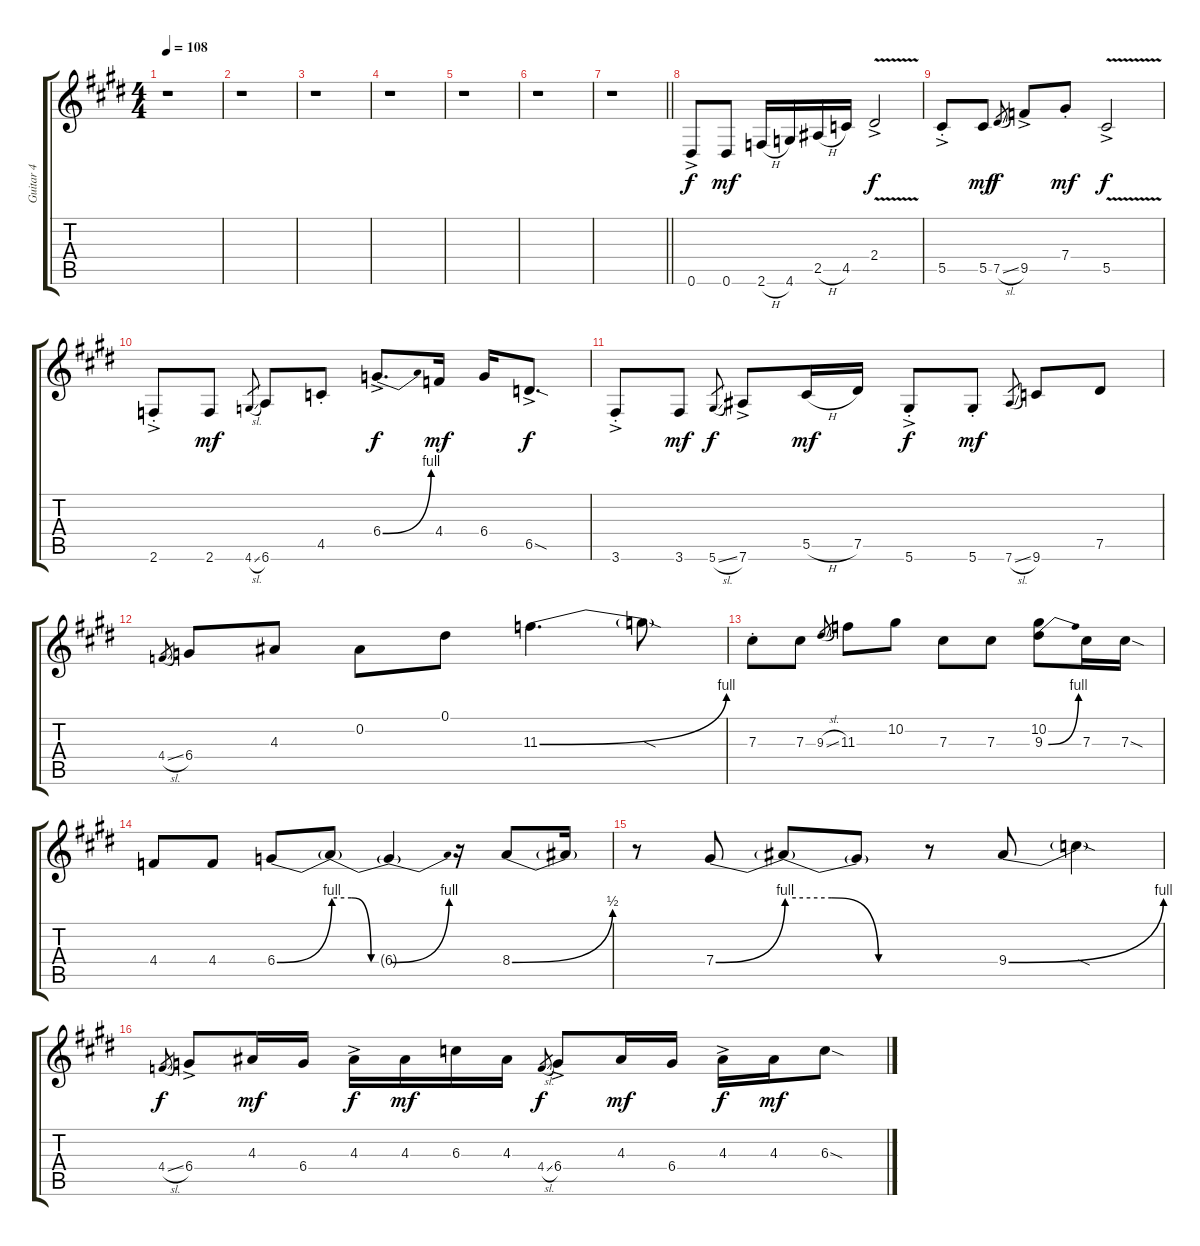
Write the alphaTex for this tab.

\track ("Guitar 4" "Guitar 4") {instrument electricguitarclean}
\staff {score tabs}
\tuning (Eb4 Bb3 Gb3 Db3 Ab2 Eb2) {hide}
\ts (4 4)
\tempo 108
\clef g2
\ks c#minor
r.1{dy f} |
\ks e
r.1 |
\ks c#minor
r.1 |
\ks e
r.1 |
\ks c#minor
r.1 |
\ks e
r.1 |
\barLineRight lightlight
\ks c#minor
r.1 |
\ks e
0.6{ac}.8 0.6.8{dy mf} 2.6{h}.16 4.6.16 2.5{h}.16 4.5.16 2.4{v ac}.2{dy f} |
\ks c#minor
5.5{ac st}.8 5.5.8{dy mf} 7.5{sl}.8{gr dy f} 9.5{ac}.8 7.4{st}.8{dy mf} 5.5{v ac}.2{dy f} |
\ks e
2.6{ac st}.8 2.6.8{dy mf} 4.6{sl}.8{gr} 6.6.8 4.5{st}.8 6.4{be (bend 0 0 60 4) ac}.8{d dy f} 4.4.16{dy mf} 6.4.16 6.5{sod ac}.8{d dy f} |
\ks c#minor
3.6{ac st}.8 3.6.8{dy mf} 5.6{sl}.8{gr dy f} 7.6{ac}.8 5.5{h}.16{dy mf} 7.5.16 5.6{ac st}.8{dy f} 5.6{st}.8{dy mf} 7.6{sl}.8{gr} 9.6.8 7.5.8 |
\ks e
4.4{sl}.8{gr} 6.4.8 4.3.8 0.2.8 0.1.8 11.3{be (bend 0 0 60 4)}.4{d} 11.3{sod t}.8 |
\ks c#minor
7.3{st}.8 7.3.8 9.3{sl}.8{gr} 11.3.8 10.2.8 7.3.8 7.3.8 (10.2 9.3{be (bend 0 0 60 4)}).8 7.3.16 7.3{sod}.16 |
\ks e
4.4.8 4.4.8 6.4{be (bend 0 0 60 4)}.8 6.4{be (custom 0 4 20 4 40 0 60 0) t}.8 6.4{be (bend 0 0 60 4) t}.4 r.16 8.4{be (bend 0 0 60 2)}.8 8.4{t}.16 |
\ks c#minor
r.8 7.4{be (bend 0 0 60 4)}.8 7.4{be (custom 0 4 20 4 40 0 60 0) t}.8 7.4{t}.8 r.8 9.4{be (bend 0 0 60 4)}.8 9.4{sod t}.4 |
\ks e
4.4{sl}.8{gr dy f} 6.4{ac}.8 4.3.16{dy mf} 6.4.16 4.3{ac}.16{dy f} 4.3.16{dy mf} 6.3.16 4.3.16 4.4{sl}.8{gr dy f} 6.4{ac}.8 4.3.16{dy mf} 6.4.16 4.3{ac}.16{dy f} 4.3.16{dy mf} 6.3{sod}.8
